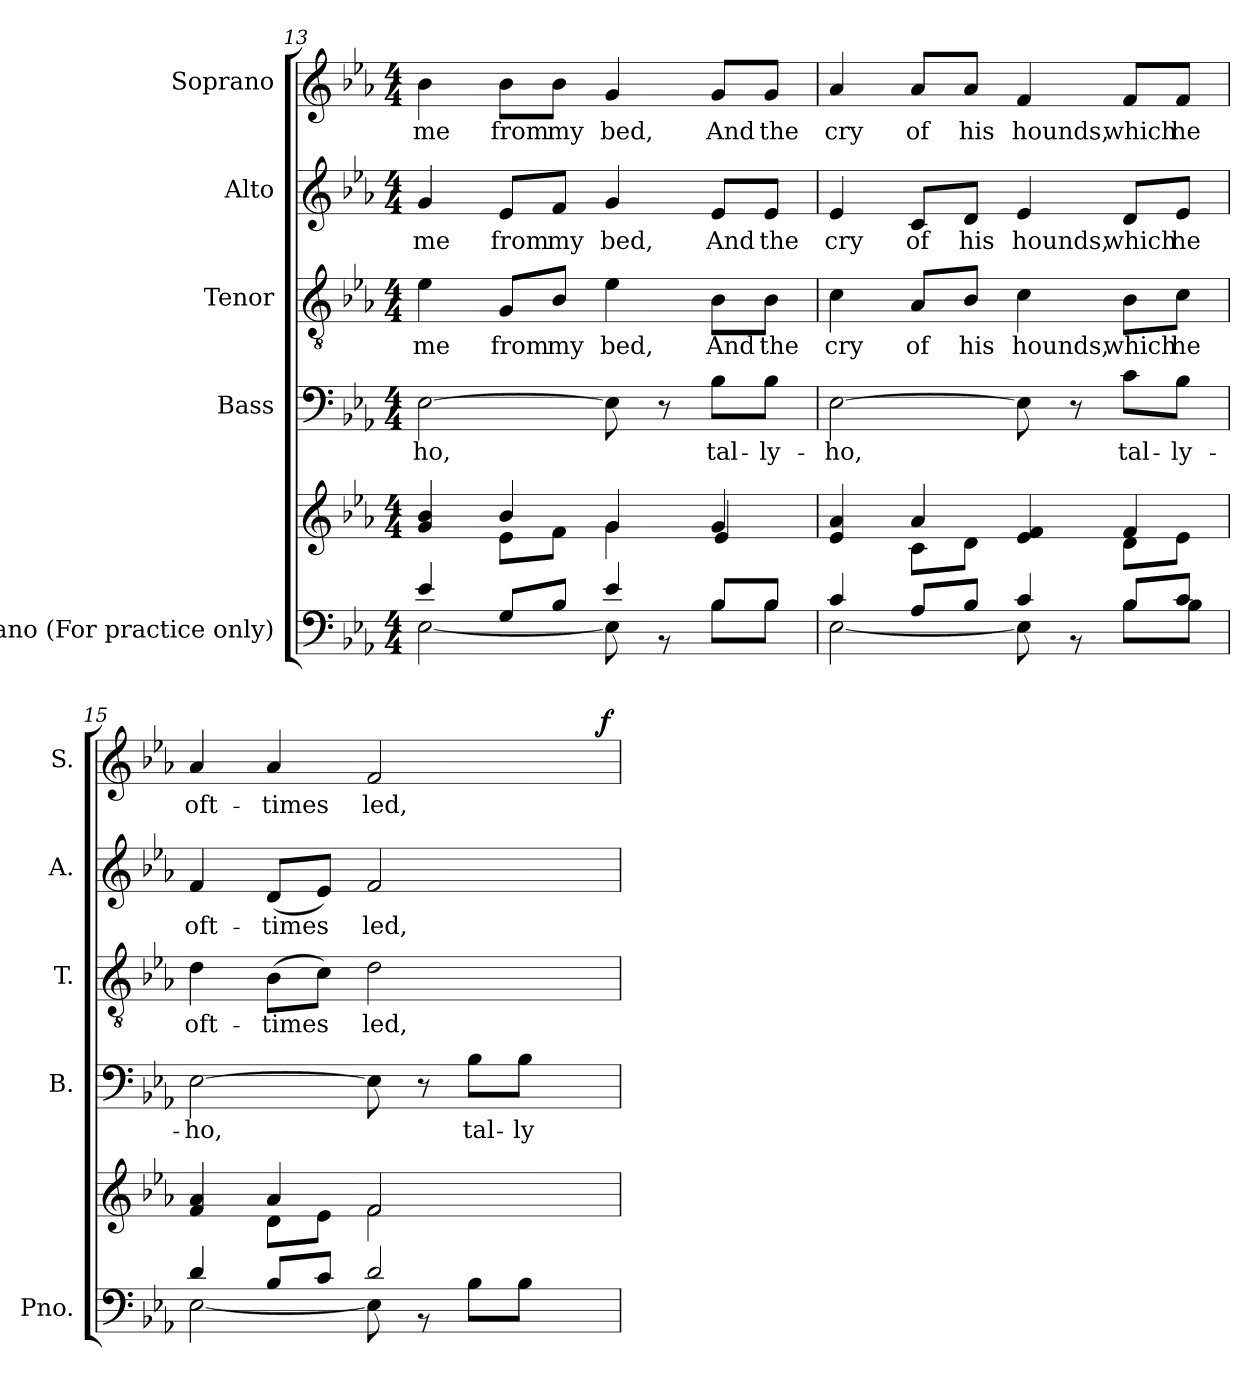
**kern	**kern	**kern	**text	**kern	**text	**kern	**text	**kern	**text	**dynam
*part5	*part5	*part4	*part4	*part3	*part3	*part2	*part2	*part1	*part1	*part1
*staff6	*staff5	*staff4	*staff4	*staff3	*staff3	*staff2	*staff2	*staff1	*staff1	*staff1
*I"Piano (For practice only)	*	*I"Bass	*	*I"Tenor	*	*I"Alto	*	*I"Soprano	*	*
*I'Pno.	*	*I'B.	*	*I'T.	*	*I'A.	*	*I'S.	*	*
*clefF4	*clefG2	*clefF4	*	*clefGv2	*	*clefG2	*	*clefG2	*	*
*	*	*	*	*ITrd7c12	*	*	*	*	*	*
*k[b-e-a-]	*k[b-e-a-]	*k[b-e-a-]	*	*k[b-e-a-]	*	*k[b-e-a-]	*	*k[b-e-a-]	*	*
*E-:	*E-:	*E-:	*	*E-:	*	*E-:	*	*E-:	*	*
*M4/4	*M4/4	*M4/4	*	*M4/4	*	*M4/4	*	*M4/4	*	*
=13	=13	=13	=13	=13	=13	=13	=13	=13	=13	=13
*^	*^	*	*	*	*	*	*	*	*	*
*	*	*	*^	*	*	*	*	*	*	*	*	*
!	!	!	!	!	!	!LO:LY:b:color=#000000	!	!	!	!	!	!	!
!	!	!	!	!	!	!	!	!LO:LY:b:color=#000000	!	!	!	!	!
!	!	!	!	!	!	!	!	!	!	!LO:LY:b:color=#000000	!	!	!
!	!	!	!	!	!	!	!	!	!	!	!	!LO:LY:b:color=#000000	!
4e-i/	[<2E-i\	4ryy	4ryy	4gi/ 4b-i	[>2E-i\	-ho,	4E-i\	me	4gi/	me	4b-i\	me	.
!	!	!	!	!	!	!	!	!LO:LY:b:color=#000000	!	!	!	!	!
!	!	!	!	!	!	!	!	!	!	!LO:LY:b:color=#000000	!	!	!
!	!	!	!	!	!	!	!	!	!	!	!	!LO:LY:b:color=#000000	!
8Gi/L	.	4b-i/	8e-i\L	2ryy	.	.	8GGi/L	from	8e-i/L	from	8b-i\L	from	.
!	!	!	!	!	!	!	!	!LO:LY:b:color=#000000	!	!	!	!	!
!	!	!	!	!	!	!	!	!	!	!LO:LY:b:color=#000000	!	!	!
!	!	!	!	!	!	!	!	!	!	!	!	!LO:LY:b:color=#000000	!
8B-i/J	.	.	8fi\J	.	.	.	8BB-i/J	my	8fi/J	my	8b-i\J	my	.
!	!	!	!	!	!	!	!	!LO:LY:b:color=#000000	!	!	!	!	!
!	!	!	!	!	!	!	!	!	!	!LO:LY:b:color=#000000	!	!	!
!	!	!	!	!	!	!	!	!	!	!	!	!LO:LY:b:color=#000000	!
4e-i/	8E-i\]	4gi/	4gi\	.	8E-i\]	.	4E-i\	bed,	4gi/	bed,	4gi/	bed,	.
.	8r	.	.	.	8r	.	.	.	.	.	.	.	.
!	!	!	!	!	!	!LO:LY:b:color=#000000	!	!	!	!	!	!	!
!	!	!	!	!	!	!	!	!LO:LY:b:color=#000000	!	!	!	!	!
!	!	!	!	!	!	!	!	!	!	!LO:LY:b:color=#000000	!	!	!
!	!	!	!	!	!	!	!	!	!	!	!	!LO:LY:b:color=#000000	!
8B-i/L	8B-i\L	4gi/	4ryy	4e-i/	8B-i\L	tal-	8BB-i\L	And	8e-i/L	And	8gi/L	And	.
!	!	!	!	!	!	!LO:LY:b:color=#000000	!	!	!	!	!	!	!
!	!	!	!	!	!	!	!	!LO:LY:b:color=#000000	!	!	!	!	!
!	!	!	!	!	!	!	!	!	!	!LO:LY:b:color=#000000	!	!	!
!	!	!	!	!	!	!	!	!	!	!	!	!LO:LY:b:color=#000000	!
8B-i/J	8B-i\J	.	.	.	8B-i\J	-ly-	8BB-i\J	the	8e-i/J	the	8gi/J	the	.
!!LO:LB:g=z
=14	=14	=14	=14	=14	=14	=14	=14	=14	=14	=14	=14	=14	=14
!	!	!	!	!	!	!LO:LY:b:color=#000000	!	!	!	!	!	!	!
!	!	!	!	!	!	!	!	!LO:LY:b:color=#000000	!	!	!	!	!
!	!	!	!	!	!	!	!	!	!	!LO:LY:b:color=#000000	!	!	!
!	!	!	!	!	!	!	!	!	!	!	!	!LO:LY:b:color=#000000	!
4ci/	[<2E-i\	4e-i/ 4a-i	2.ryy	4ryy	[>2E-i\	-ho,	4Ci\	cry	4e-i/	cry	4a-i/	cry	.
!	!	!	!	!	!	!	!	!LO:LY:b:color=#000000	!	!	!	!	!
!	!	!	!	!	!	!	!	!	!	!LO:LY:b:color=#000000	!	!	!
!	!	!	!	!	!	!	!	!	!	!	!	!LO:LY:b:color=#000000	!
8A-i/L	.	4a-i/	.	8ci\L	.	.	8AA-i/L	of	8ci/L	of	8a-i/L	of	.
!	!	!	!	!	!	!	!	!LO:LY:b:color=#000000	!	!	!	!	!
!	!	!	!	!	!	!	!	!	!	!LO:LY:b:color=#000000	!	!	!
!	!	!	!	!	!	!	!	!	!	!	!	!LO:LY:b:color=#000000	!
8B-i/J	.	.	.	8di\J	.	.	8BB-i/J	his	8di/J	his	8a-i/J	his	.
!	!	!	!	!	!	!	!	!LO:LY:b:color=#000000	!	!	!	!	!
!	!	!	!	!	!	!	!	!	!	!LO:LY:b:color=#000000	!	!	!
!	!	!	!	!	!	!	!	!	!	!	!	!LO:LY:b:color=#000000	!
4ci/	8E-i\]	4e-i/ 4fi	.	2ryy	8E-i\]	.	4Ci\	hounds,	4e-i/	hounds,	4fi/	hounds,	.
.	8r	.	.	.	8r	.	.	.	.	.	.	.	.
!	!	!	!	!	!	!LO:LY:b:color=#000000	!	!	!	!	!	!	!
!	!	!	!	!	!	!	!	!LO:LY:b:color=#000000	!	!	!	!	!
!	!	!	!	!	!	!	!	!	!	!LO:LY:b:color=#000000	!	!	!
!	!	!	!	!	!	!	!	!	!	!	!	!LO:LY:b:color=#000000	!
8B-i/L	8B-i\L	4fi/	8di\L	.	8ci\L	tal-	8BB-i\L	which	8di/L	which	8fi/L	which	.
!	!	!	!	!	!	!LO:LY:b:color=#000000	!	!	!	!	!	!	!
!	!	!	!	!	!	!	!	!LO:LY:b:color=#000000	!	!	!	!	!
!	!	!	!	!	!	!	!	!	!	!LO:LY:b:color=#000000	!	!	!
!	!	!	!	!	!	!	!	!	!	!	!	!LO:LY:b:color=#000000	!
8ci/J	8B-i\J	.	8e-i\J	.	8B-i\J	-ly-	8Ci\J	he	8e-i/J	he	8fi/J	he	.
*	*	*	*v	*v	*	*	*	*	*	*	*	*	*
=15	=15	=15	=15	=15	=15	=15	=15	=15	=15	=15	=15	=15
!	!	!	!	!	!LO:LY:b:color=#000000	!	!	!	!	!	!	!
!	!	!	!	!	!	!	!LO:LY:b:color=#000000	!	!	!	!	!
!	!	!	!	!	!	!	!	!	!LO:LY:b:color=#000000	!	!	!
!	!	!	!	!	!	!	!	!	!	!	!LO:LY:b:color=#000000	!
*	*	*	*	*	*	*	*	*	*	*^	*	*
4di/	[<2E-i\	4fi/ 4a-i	4ryy	[>2E-i\	-ho,	4Di\	oft-	4fi/	oft-	4a-i/	2ryy	oft-	.
!	!	!	!	!	!	!	!LO:LY:b:color=#000000	!	!	!	!	!	!
!	!	!	!	!	!	!	!	!	!LO:LY:b:color=#000000	!	!	!	!
!	!	!	!	!	!	!	!	!	!	!	!	!LO:LY:b:color=#000000	!
8B-i/L	.	4a-i/	8di\L	.	.	(8BB-i\L	-times	(8di/L	-times	4a-i/	.	-times	.
8ci/J	.	.	8e-i\J	.	.	8Ci\J)	.	8e-i/J)	.	.	.	.	.
!	!	!	!	!	!	!	!LO:LY:b:color=#000000	!	!	!	!	!	!
!	!	!	!	!	!	!	!	!	!LO:LY:b:color=#000000	!	!	!	!
!	!	!	!	!	!	!	!	!	!	!	!	!LO:LY:b:color=#000000	!
2di/	8E-i\]	2fi/	2fi\	8E-i\]	.	2Di\	led,	2fi/	led,	2fi/	4ryy	led,	.
.	8r	.	.	8r	.	.	.	.	.	.	.	.	.
!	!	!	!	!	!LO:LY:b:color=#000000	!	!	!	!	!	!	!	!
.	8B-i\L	.	.	8B-i\L	tal-	.	.	.	.	.	8ryy	.	.
!	!	!	!	!	!LO:LY:b:color=#000000	!	!	!	!	!	!	!	!
.	8B-i\J	.	.	8B-i\J	-ly-	.	.	.	.	.	16ryy	.	.
.	.	.	.	.	.	.	.	.	.	.	32ryy	.	.
.	.	.	.	.	.	.	.	.	.	.	64ryy	.	.
.	.	.	.	.	.	.	.	.	.	.	128...ryy	.	.
.	.	.	.	.	.	.	.	.	.	.	1024ryy	.	f
*v	*v	*	*	*	*	*	*	*	*	*v	*v	*	*
*	*v	*v	*	*	*	*	*	*	*	*	*
=	=	=	=	=	=	=	=	=	=	=
*-	*-	*-	*-	*-	*-	*-	*-	*-	*-	*-
